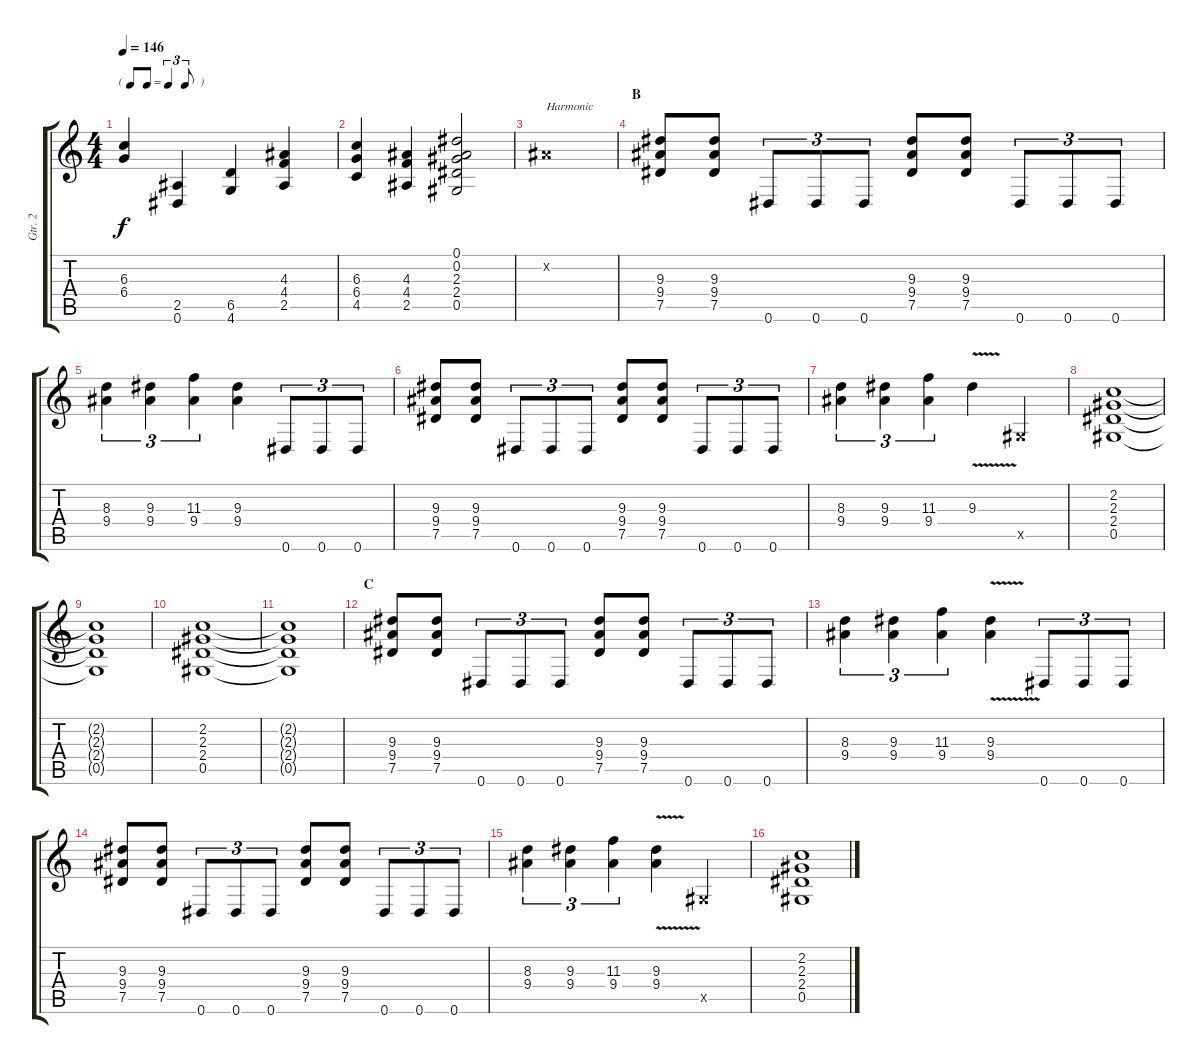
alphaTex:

\track ("Gtr. 2" "Gtr. 2") {instrument distortionguitar}
\staff {score tabs}
\tuning (Eb4 Bb3 Gb3 Db3 Ab2 Eb2) {hide}
\ts (4 4)
\tf triplet8th
\tempo 146
\clef g2
\ks c
(6.3 6.4).4{dy f} (2.5 0.6).4 (6.5 4.6).4 (4.3 4.4 2.5).4 |
(6.3 6.4 4.5).4 (4.3 4.4 2.5).4 (0.1 0.2 2.3 2.4 0.5).2 |
0.2{x}.1{txt "Harmonic"} |
\section ("" "B")
(9.3 9.4 7.5).8 (9.3 9.4 7.5).8 0.6.8{tu (3 2)} 0.6.8{tu (3 2)} 0.6.8{tu (3 2)} (9.3 9.4 7.5).8 (9.3 9.4 7.5).8 0.6.8{tu (3 2)} 0.6.8{tu (3 2)} 0.6.8{tu (3 2)} |
(8.3 9.4).4{tu (3 2)} (9.3 9.4).4{tu (3 2)} (11.3 9.4).4{tu (3 2)} (9.3 9.4).4 0.6.8{tu (3 2)} 0.6.8{tu (3 2)} 0.6.8{tu (3 2)} |
(9.3 9.4 7.5).8 (9.3 9.4 7.5).8 0.6.8{tu (3 2)} 0.6.8{tu (3 2)} 0.6.8{tu (3 2)} (9.3 9.4 7.5).8 (9.3 9.4 7.5).8 0.6.8{tu (3 2)} 0.6.8{tu (3 2)} 0.6.8{tu (3 2)} |
(8.3 9.4).4{tu (3 2)} (9.3 9.4).4{tu (3 2)} (11.3 9.4).4{tu (3 2)} 9.3{v}.4 0.5{x}.4 |
(2.2 2.3 2.4 0.5).1 |
(2.2{t} 2.3{t} 2.4{t} 0.5{t}).1 |
(2.2 2.3 2.4 0.5).1 |
(2.2{t} 2.3{t} 2.4{t} 0.5{t}).1 |
\section ("" "C")
(9.3 9.4 7.5).8 (9.3 9.4 7.5).8 0.6.8{tu (3 2)} 0.6.8{tu (3 2)} 0.6.8{tu (3 2)} (9.3 9.4 7.5).8 (9.3 9.4 7.5).8 0.6.8{tu (3 2)} 0.6.8{tu (3 2)} 0.6.8{tu (3 2)} |
(8.3 9.4).4{tu (3 2)} (9.3 9.4).4{tu (3 2)} (11.3 9.4).4{tu (3 2)} (9.3{v} 9.4{v}).4 0.6.8{tu (3 2)} 0.6.8{tu (3 2)} 0.6.8{tu (3 2)} |
(9.3 9.4 7.5).8 (9.3 9.4 7.5).8 0.6.8{tu (3 2)} 0.6.8{tu (3 2)} 0.6.8{tu (3 2)} (9.3 9.4 7.5).8 (9.3 9.4 7.5).8 0.6.8{tu (3 2)} 0.6.8{tu (3 2)} 0.6.8{tu (3 2)} |
(8.3 9.4).4{tu (3 2)} (9.3 9.4).4{tu (3 2)} (11.3 9.4).4{tu (3 2)} (9.3{v} 9.4{v}).4 0.5{x}.4 |
(2.2 2.3 2.4 0.5).1
